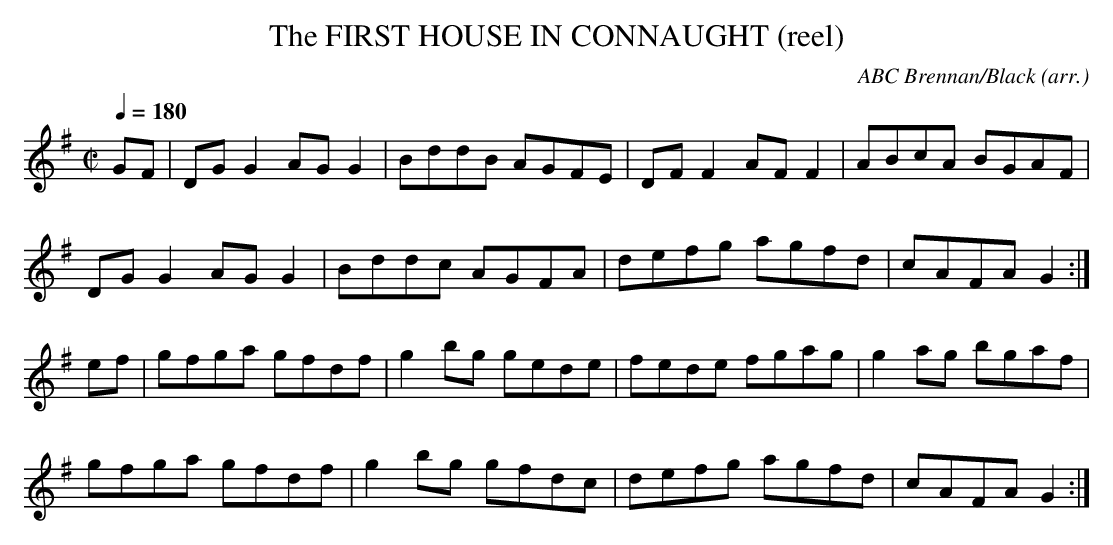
X:1
T:FIRST HOUSE IN CONNAUGHT (reel), The
C:ABC Brennan/Black (arr.)
Q:1/4=180
M:C|
L:1/8
K:G
GF|DGG2 AGG2|BddB AGFE|DFF2 AFF2|ABcA BGAF|
DGG2 AGG2|Bddc AGFA|defg agfd|cAFA G2:|
ef|gfga gfdf|g2bg gede|fede fgag|g2ag bgaf|
gfga gfdf|g2bg gfdc|defg agfd|cAFA G2:|
